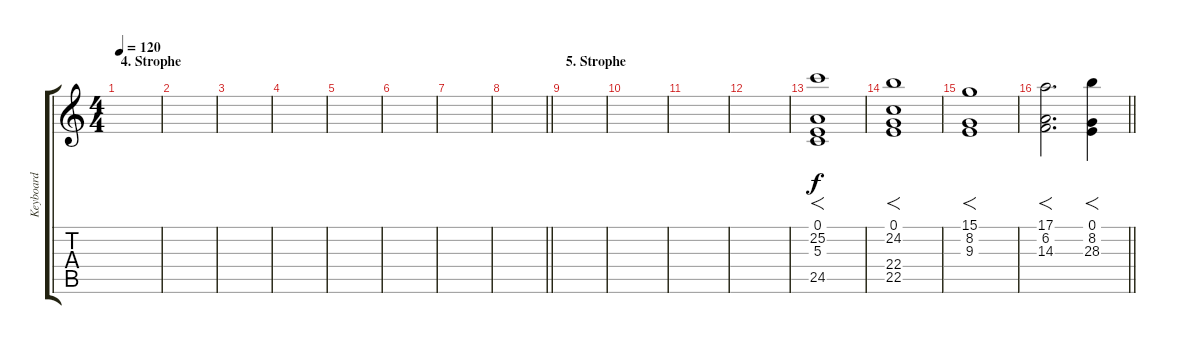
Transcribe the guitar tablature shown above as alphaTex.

\track ("Keyboard" "Keyboard") {instrument stringensemble1}
\staff {score tabs}
\tuning (E4 B3 G3 D3 A2 E2) {hide}
\ts (4 4)
\section ("" "4. Strophe")
\tempo 120
\clef g2
\ks c
|
|
|
|
|
|
|
\barLineRight lightlight
|
\section ("" "5. Strophe")
|
|
|
|
(0.1 25.2 5.3 24.5).1{f} |
(0.1 24.2 22.4 22.5).1{f} |
(15.1 8.2 9.3).1{f} |
\barLineRight lightlight
(17.1 6.2 14.3).2{f d} (0.1 8.2 28.3).4{f}
